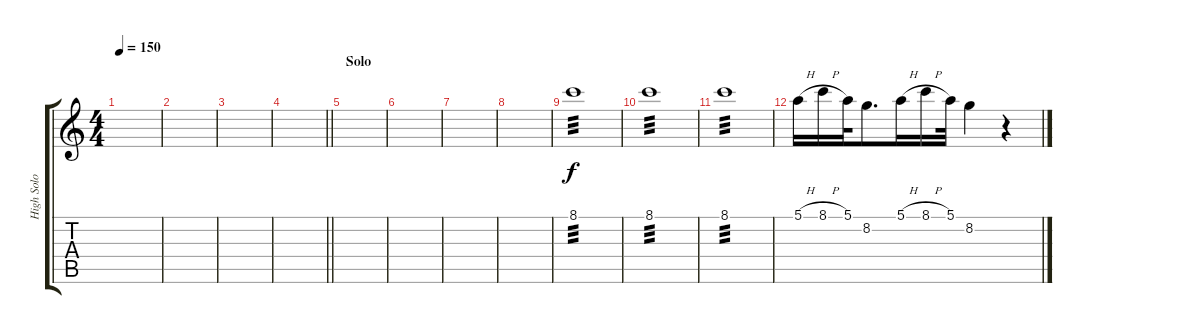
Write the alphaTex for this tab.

\track ("High Solo Guitar" "High Solo ") {instrument overdrivenguitar}
\staff {score tabs}
\tuning (E4 B3 G3 D3 A2 E2) {hide}
\ts (4 4)
\tempo 150
\clef g2
\ks c
|
|
|
\barLineRight lightlight
|
\section ("" "Solo")
|
|
|
|
8.1.1{tp 3} |
8.1.1{tp 3} |
8.1.1{tp 3} |
5.1{h}.16{beam merge} 8.1{h}.16{beam merge} 5.1.32{beam merge} 8.2.8{d beam merge} 5.1{h}.16{beam merge} 8.1{h}.16{beam merge} 5.1.32 8.2.4 r.4
